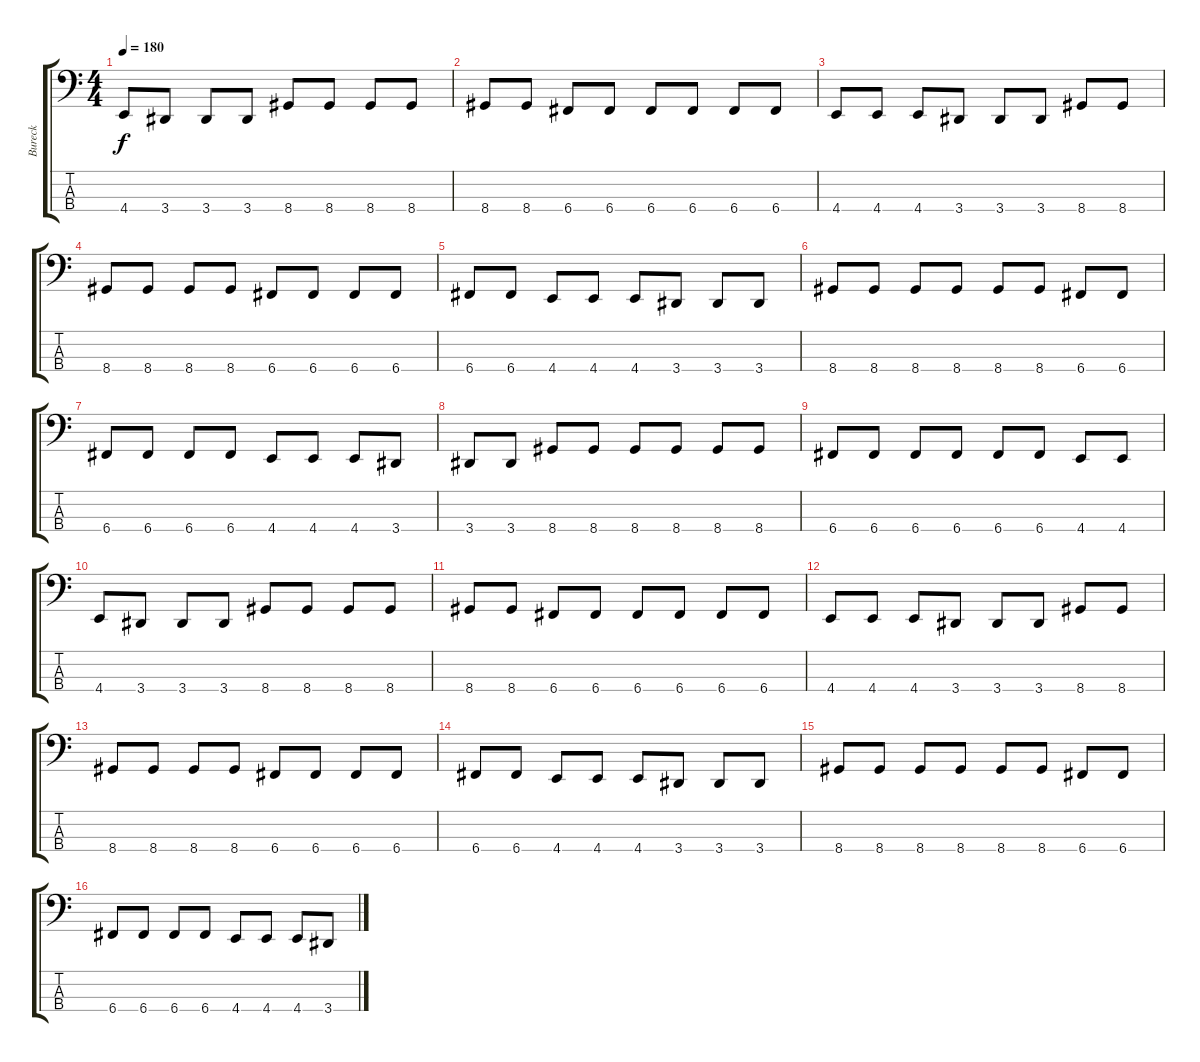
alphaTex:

\track ("Bureck" "Bureck") {instrument electricbassfinger}
\staff {score tabs}
\tuning (F2 C2 G1 C1) {hide}
\ts (4 4)
\tempo 180
\clef f4
\ks c
4.4.8{dy f} 3.4.8 3.4.8 3.4.8 8.4.8 8.4.8 8.4.8 8.4.8 |
8.4.8 8.4.8 6.4.8 6.4.8 6.4.8 6.4.8 6.4.8 6.4.8 |
4.4.8 4.4.8 4.4.8 3.4.8 3.4.8 3.4.8 8.4.8 8.4.8 |
8.4.8 8.4.8 8.4.8 8.4.8 6.4.8 6.4.8 6.4.8 6.4.8 |
6.4.8 6.4.8 4.4.8 4.4.8 4.4.8 3.4.8 3.4.8 3.4.8 |
8.4.8 8.4.8 8.4.8 8.4.8 8.4.8 8.4.8 6.4.8 6.4.8 |
6.4.8 6.4.8 6.4.8 6.4.8 4.4.8 4.4.8 4.4.8 3.4.8 |
3.4.8 3.4.8 8.4.8 8.4.8 8.4.8 8.4.8 8.4.8 8.4.8 |
6.4.8 6.4.8 6.4.8 6.4.8 6.4.8 6.4.8 4.4.8 4.4.8 |
4.4.8 3.4.8 3.4.8 3.4.8 8.4.8 8.4.8 8.4.8 8.4.8 |
8.4.8 8.4.8 6.4.8 6.4.8 6.4.8 6.4.8 6.4.8 6.4.8 |
4.4.8 4.4.8 4.4.8 3.4.8 3.4.8 3.4.8 8.4.8 8.4.8 |
8.4.8 8.4.8 8.4.8 8.4.8 6.4.8 6.4.8 6.4.8 6.4.8 |
6.4.8 6.4.8 4.4.8 4.4.8 4.4.8 3.4.8 3.4.8 3.4.8 |
8.4.8 8.4.8 8.4.8 8.4.8 8.4.8 8.4.8 6.4.8 6.4.8 |
6.4.8 6.4.8 6.4.8 6.4.8 4.4.8 4.4.8 4.4.8 3.4.8
